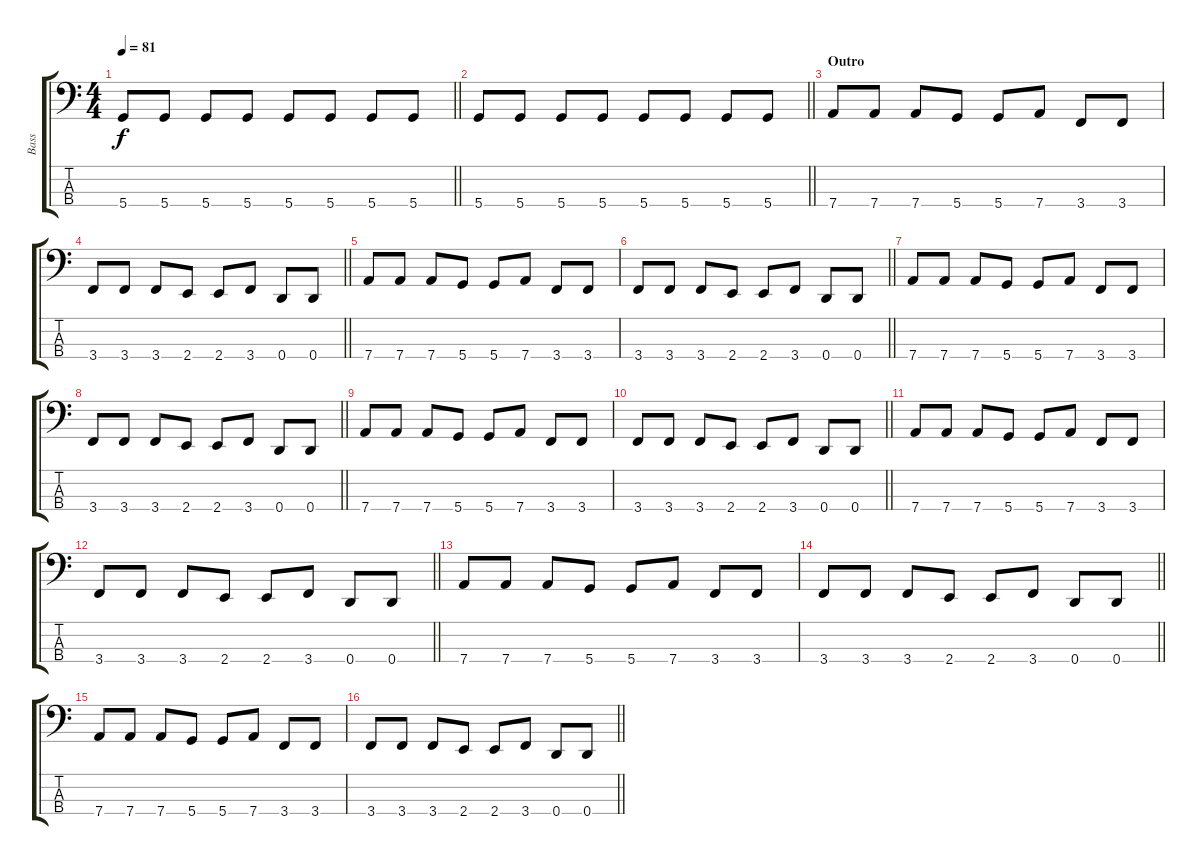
\track ("Bass" "Bass") {instrument electricbassfinger}
\staff {score tabs}
\tuning (F2 C2 G1 D1) {hide}
\ts (4 4)
\tempo 81
\clef f4
\barLineRight lightlight
\ks c
5.4.8{dy f} 5.4.8 5.4.8 5.4.8 5.4.8 5.4.8 5.4.8 5.4.8 |
\barLineRight lightlight
5.4.8 5.4.8 5.4.8 5.4.8 5.4.8 5.4.8 5.4.8 5.4.8 |
\section ("" "Outro")
7.4.8 7.4.8 7.4.8 5.4.8 5.4.8 7.4.8 3.4.8 3.4.8 |
\barLineRight lightlight
3.4.8 3.4.8 3.4.8 2.4.8 2.4.8 3.4.8 0.4.8 0.4.8 |
7.4.8 7.4.8 7.4.8 5.4.8 5.4.8 7.4.8 3.4.8 3.4.8 |
\barLineRight lightlight
3.4.8 3.4.8 3.4.8 2.4.8 2.4.8 3.4.8 0.4.8 0.4.8 |
7.4.8 7.4.8 7.4.8 5.4.8 5.4.8 7.4.8 3.4.8 3.4.8 |
\barLineRight lightlight
3.4.8 3.4.8 3.4.8 2.4.8 2.4.8 3.4.8 0.4.8 0.4.8 |
7.4.8 7.4.8 7.4.8 5.4.8 5.4.8 7.4.8 3.4.8 3.4.8 |
\barLineRight lightlight
3.4.8 3.4.8 3.4.8 2.4.8 2.4.8 3.4.8 0.4.8 0.4.8 |
7.4.8 7.4.8 7.4.8 5.4.8 5.4.8 7.4.8 3.4.8 3.4.8 |
\barLineRight lightlight
3.4.8 3.4.8 3.4.8 2.4.8 2.4.8 3.4.8 0.4.8 0.4.8 |
7.4.8 7.4.8 7.4.8 5.4.8 5.4.8 7.4.8 3.4.8 3.4.8 |
\barLineRight lightlight
3.4.8 3.4.8 3.4.8 2.4.8 2.4.8 3.4.8 0.4.8 0.4.8 |
7.4.8 7.4.8 7.4.8 5.4.8 5.4.8 7.4.8 3.4.8 3.4.8 |
\barLineRight lightlight
3.4.8 3.4.8 3.4.8 2.4.8 2.4.8 3.4.8 0.4.8 0.4.8
